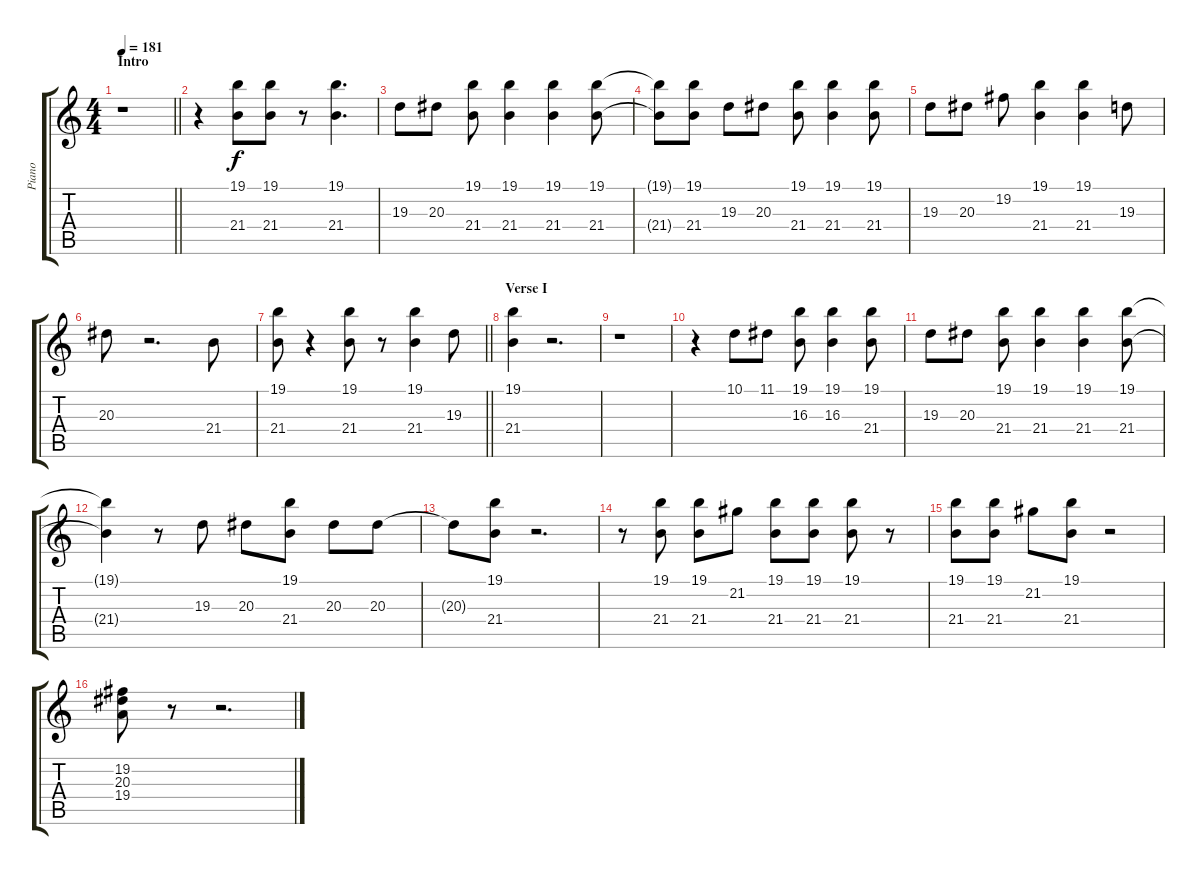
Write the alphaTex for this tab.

\track ("Piano" "Piano") {instrument electricpiano2}
\staff {score tabs}
\tuning (E4 B3 G3 D3 A2 E2) {hide}
\ts (4 4)
\section ("" "Intro")
\tempo 181
\clef g2
\barLineRight lightlight
\ks c
r.1{dy f instrument electricpiano2} |
r.4 (19.1 21.4).8 (19.1 21.4).8 r.8 (19.1 21.4).4{d} |
19.3.8 20.3.8 (19.1 21.4).8 (19.1 21.4).4 (19.1 21.4).4 (19.1 21.4).8 |
(19.1{t} 21.4{t}).8 (19.1 21.4).8 19.3.8 20.3.8 (19.1 21.4).8 (19.1 21.4).4 (19.1 21.4).8 |
19.3.8 20.3.8 19.2.8 (19.1 21.4).4 (19.1 21.4).4 19.3.8 |
20.3.8 r.2{d} 21.4.8 |
\barLineRight lightlight
(19.1 21.4).8 r.4 (19.1 21.4).8 r.8 (19.1 21.4).4 19.3.8 |
\section ("" "Verse I")
(19.1 21.4).4 r.2{d} |
r.1 |
r.4 10.1.8 11.1.8 (19.1 16.3).8 (19.1 16.3).4 (19.1 21.4).8 |
19.3.8 20.3.8 (19.1 21.4).8 (19.1 21.4).4 (19.1 21.4).4 (19.1 21.4).8 |
(19.1{t} 21.4{t}).4 r.8 19.3.8 20.3.8 (19.1 21.4).8 20.3.8 20.3.8 |
20.3{t}.8 (19.1 21.4).8 r.2{d} |
r.8 (19.1 21.4).8 (19.1 21.4).8 21.2.8 (19.1 21.4).8 (19.1 21.4).8 (19.1 21.4).8 r.8 |
(19.1 21.4).8 (19.1 21.4).8 21.2.8 (19.1 21.4).8 r.2 |
(19.2 20.3 19.4).8 r.8 r.2{d}
